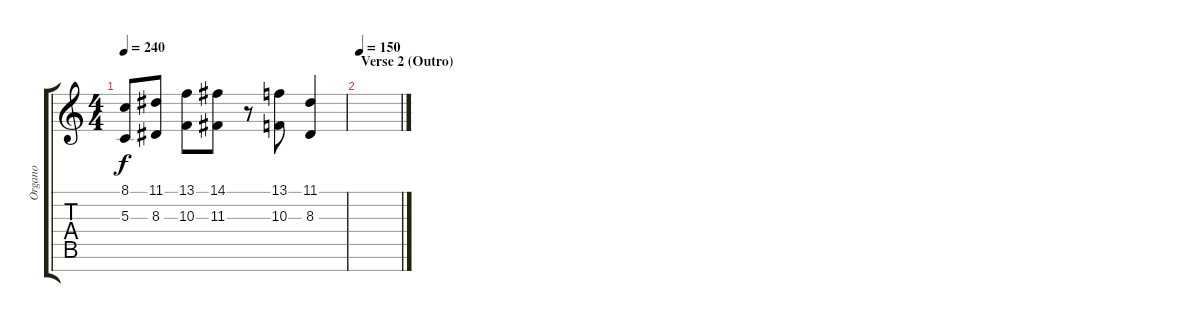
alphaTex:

\track ("Organo" "Organo") {instrument drawbarorgan}
\staff {score tabs}
\tuning (E4 B3 G3 D3 A2 E2 B1) {hide}
\ts (4 4)
\tempo 240
\clef g2
\ks c
(8.1 5.3).8{dy f} (11.1 8.3).8 (13.1 10.3).8 (14.1 11.3).8 r.8 (13.1 10.3).8 (11.1 8.3).4 |
\section ("" "Verse 2 (Outro)")
\tempo 150
